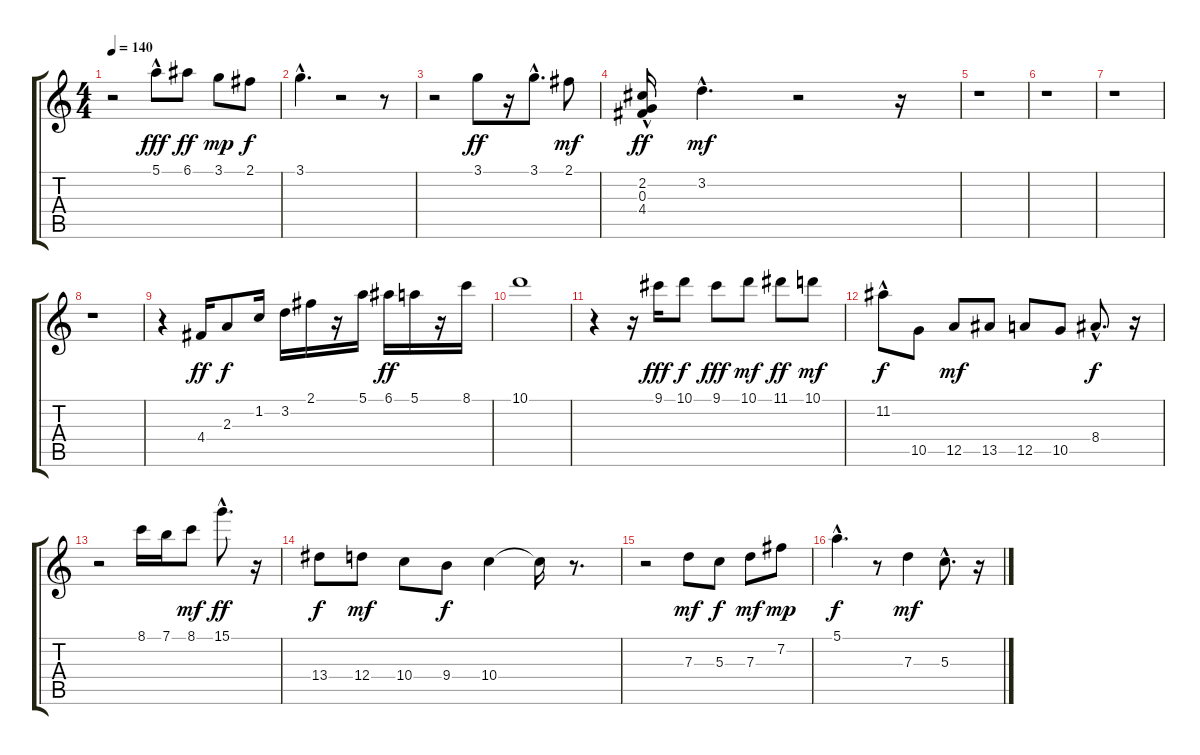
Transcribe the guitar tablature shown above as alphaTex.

\track "" {instrument electricbassfinger}
\staff {score tabs}
\tuning (E4 B3 G3 D3 A2 E2) {hide}
\ts (4 4)
\tempo 140
\clef g2
\ks c
r.2{dy f} 5.1{hac}.8{dy fff} 6.1.8{dy ff} 3.1.8{dy mp} 2.1.8{dy f} |
3.1{hac}.4{d} r.2 r.8 |
r.2 3.1.8{dy ff} r.16 3.1{hac}.8{d} 2.1.8{dy mf} |
(2.2{hac} 0.3{hac} 4.4{hac}).16{dy ff} 3.2{hac}.4{d dy mf} r.2 r.16 |
r.1 |
r.1 |
r.1 |
r.1 |
r.4 4.4.16{dy ff} 2.3.8{dy f} 1.2.16 3.2.16 2.1.16 r.16 5.1.16 6.1.16{dy ff} 5.1.16 r.16 8.1.16 |
10.1.1 |
r.4 r.16 9.1.16{dy fff} 10.1.8{dy f} 9.1.8{dy fff} 10.1.8{dy mf} 11.1.8{dy ff} 10.1.8{dy mf} |
11.2{hac}.8{dy f} 10.5.8 12.5.8{dy mf} 13.5.8 12.5.8 10.5.8 8.4{hac}.8{d dy f} r.16 |
r.2 8.1.16 7.1.16 8.1.8{dy mf} 15.1{hac}.8{d dy ff} r.16 |
13.4.8{dy f} 12.4.8{dy mf} 10.4.8 9.4.8{dy f} 10.4.4 10.4{t}.16 r.8{d} |
r.2 7.3.8{dy mf} 5.3.8{dy f} 7.3.8{dy mf} 7.2.8{dy mp} |
5.1{hac}.4{d dy f} r.8 7.3.4{dy mf} 5.3{hac}.8{d} r.16
